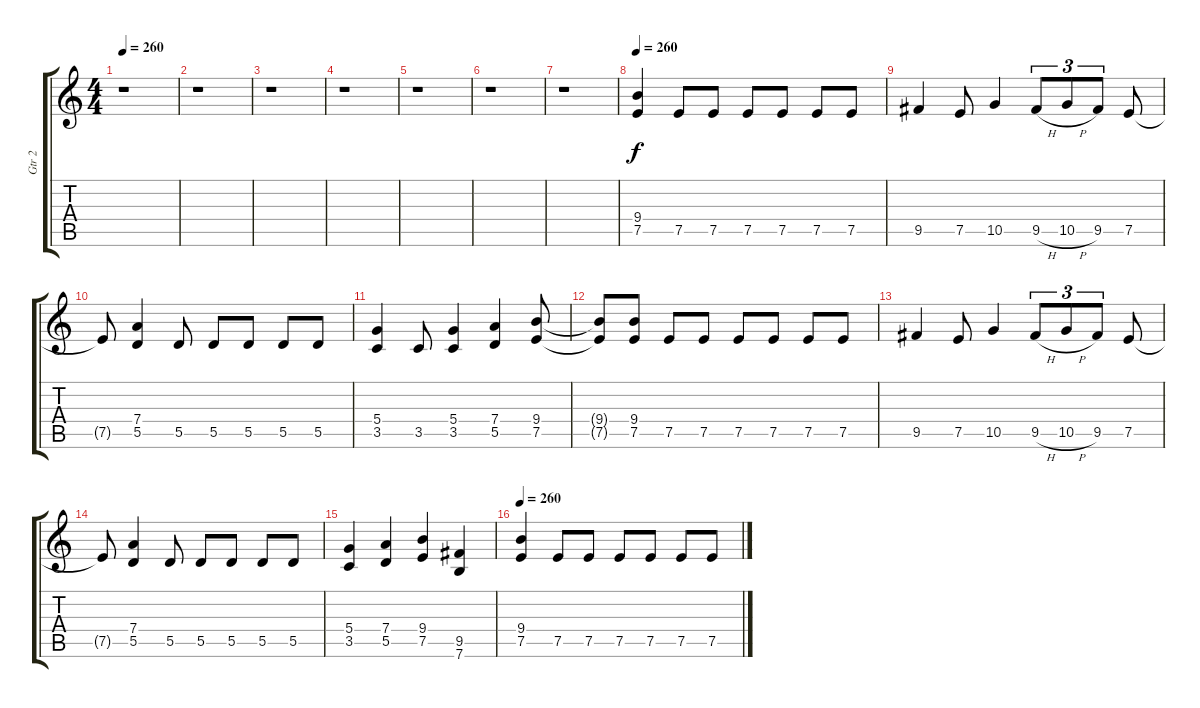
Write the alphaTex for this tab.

\track ("Gtr 2" "Gtr 2") {instrument distortionguitar}
\staff {score tabs}
\tuning (E4 B3 G3 D3 A2 E2) {hide}
\ts (4 4)
\tempo 260
\clef g2
\ks c
r.1{dy f} |
r.1 |
r.1 |
r.1 |
r.1 |
r.1 |
r.1 |
\tempo 260
(9.4 7.5).4 7.5.8 7.5.8 7.5.8 7.5.8 7.5.8 7.5.8 |
9.5.4 7.5.8 10.5.4 9.5{h}.8{tu (3 2)} 10.5{h}.8{tu (3 2)} 9.5.8{tu (3 2)} 7.5.8 |
7.5{t}.8 (7.4 5.5).4 5.5.8 5.5.8 5.5.8 5.5.8 5.5.8 |
(5.4 3.5).4 3.5.8 (5.4 3.5).4 (7.4 5.5).4 (9.4 7.5).8 |
(9.4{t} 7.5{t}).8 (9.4 7.5).8 7.5.8 7.5.8 7.5.8 7.5.8 7.5.8 7.5.8 |
9.5.4 7.5.8 10.5.4 9.5{h}.8{tu (3 2)} 10.5{h}.8{tu (3 2)} 9.5.8{tu (3 2)} 7.5.8 |
7.5{t}.8 (7.4 5.5).4 5.5.8 5.5.8 5.5.8 5.5.8 5.5.8 |
(5.4 3.5).4 (7.4 5.5).4 (9.4 7.5).4 (9.5 7.6).4 |
\tempo 260
(9.4 7.5).4 7.5.8 7.5.8 7.5.8 7.5.8 7.5.8 7.5.8
